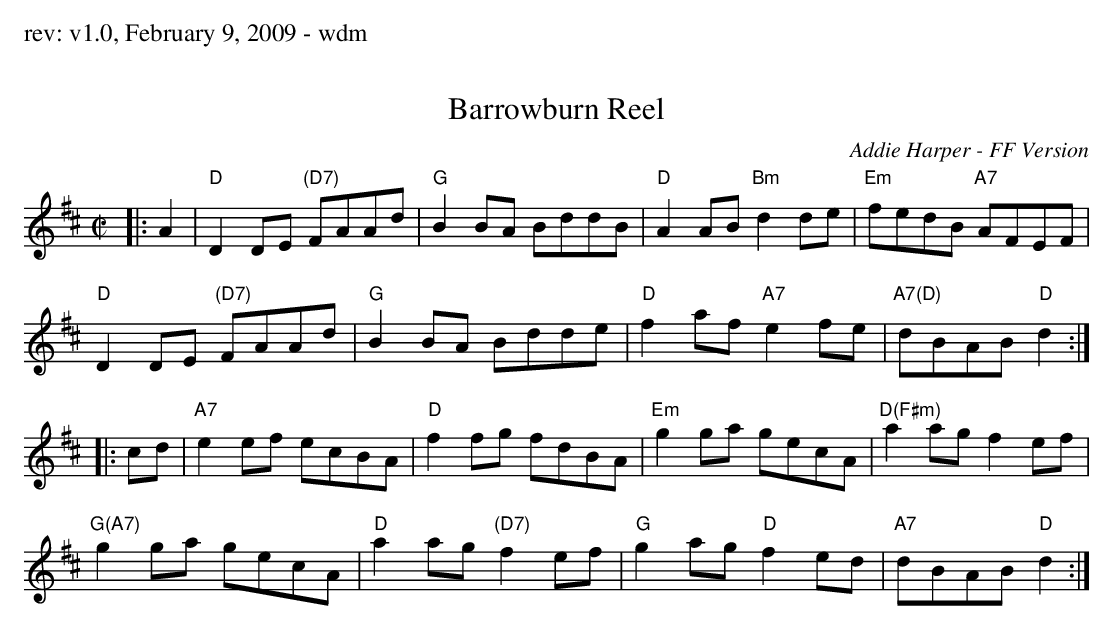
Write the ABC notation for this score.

X:1
T:Barrowburn Reel
M:C|
L:1/8
O: Addie Harper - FF Version
K:D
C:Addie Harper
|: A2 |\
"D"D2DE "(D7)"FAAd | "G"B2BA BddB | "D"A2AB "Bm"d2de | "Em"fedB "A7"AFEF |
"D"D2DE "(D7)"FAAd | "G"B2BA Bdde | "D"f2af "A7"e2fe | "A7(D)"dBAB "D"d2 :||:
cd| "A7"e2ef ecBA | "D"f2fg fdBA | "Em"g2ga gecA | "D(F#m)"a2ag f2ef |
"G(A7)"g2ga gecA | "D"a2ag "(D7)"f2ef | "G"g2ag "D"f2ed | "A7"dBAB "D"d2 :|]
